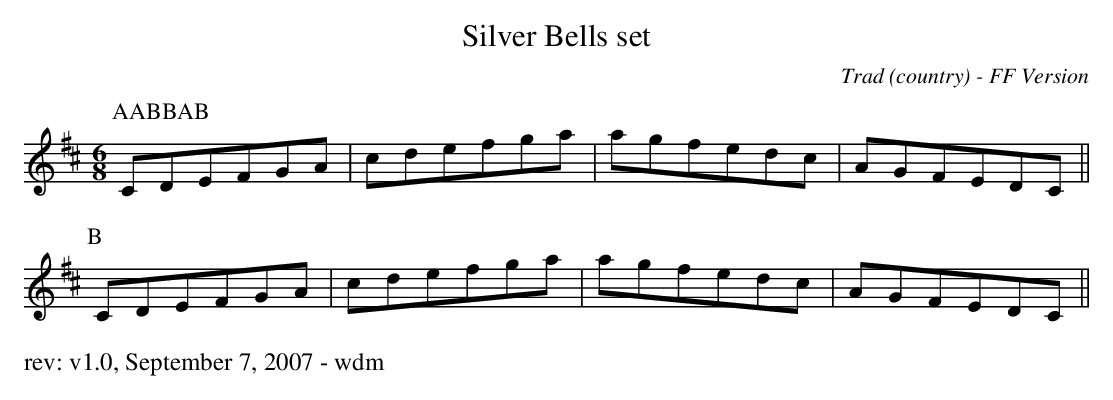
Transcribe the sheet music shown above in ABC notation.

X:1
T: Silver Bells set
O: Trad (country) - FF Version
M: 6/8
K: Dmaj
P: AABBAB
P:A
CDEFGA|cdefga|agfedc|AGFEDC||
P:B
CDEFGA|cdefga|agfedc|AGFEDC||
